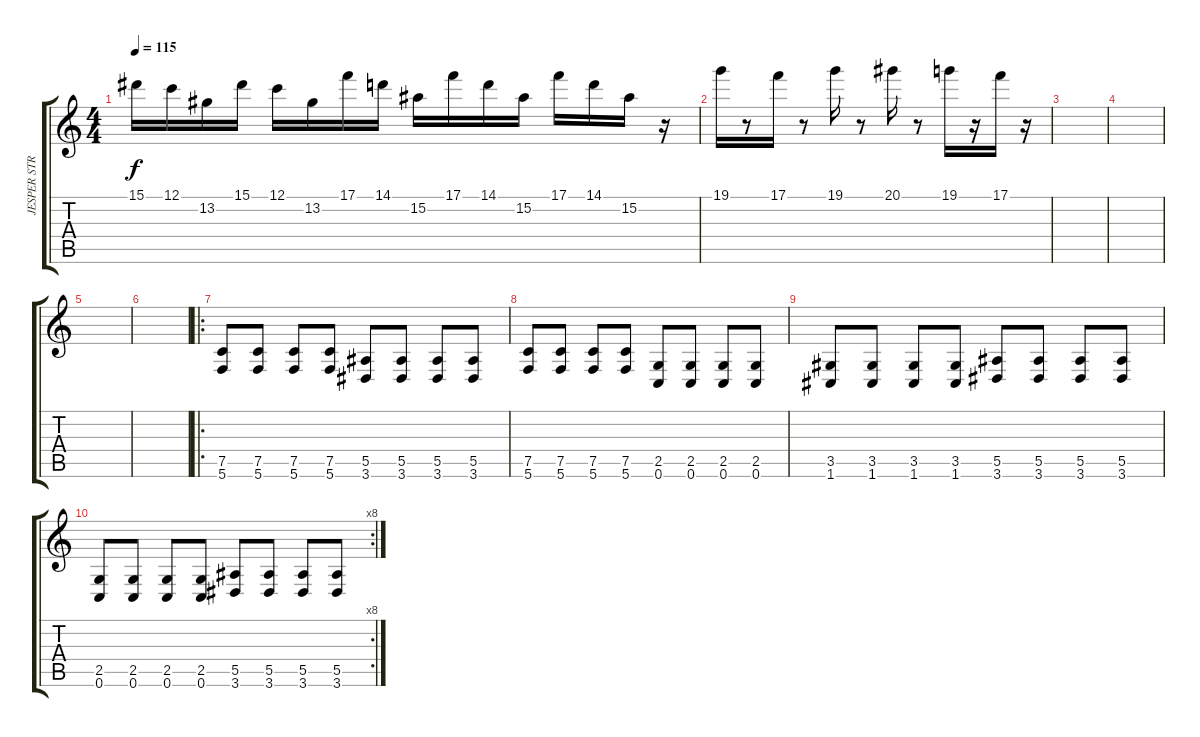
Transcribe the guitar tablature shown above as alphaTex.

\track ("JESPER STROMBLAD" "JESPER STR") {instrument distortionguitar}
\staff {score tabs}
\tuning (C4 G3 Eb3 Bb2 F2 C2) {hide}
\ts (4 4)
\tempo 115
\clef g2
\ks c
15.1.16{dy f} 12.1.16 13.2.16 15.1.16 12.1.16 13.2.16 17.1.16 14.1.16 15.2.16 17.1.16 14.1.16 15.2.16 17.1.16 14.1.16 15.2.16 r.16 |
19.1.16 r.8 17.1.16 r.8 19.1.16 r.8 20.1.16 r.8 19.1.16 r.16 17.1.16 r.16 |
|
|
|
|
\ro
(7.5 5.6).8 (7.5 5.6).8 (7.5 5.6).8 (7.5 5.6).8 (5.5 3.6).8 (5.5 3.6).8 (5.5 3.6).8 (5.5 3.6).8 |
(7.5 5.6).8 (7.5 5.6).8 (7.5 5.6).8 (7.5 5.6).8 (2.5 0.6).8 (2.5 0.6).8 (2.5 0.6).8 (2.5 0.6).8 |
(3.5 1.6).8 (3.5 1.6).8 (3.5 1.6).8 (3.5 1.6).8 (5.5 3.6).8 (5.5 3.6).8 (5.5 3.6).8 (5.5 3.6).8 |
\rc 8
(2.5 0.6).8 (2.5 0.6).8 (2.5 0.6).8 (2.5 0.6).8 (5.5 3.6).8 (5.5 3.6).8 (5.5 3.6).8 (5.5 3.6).8
